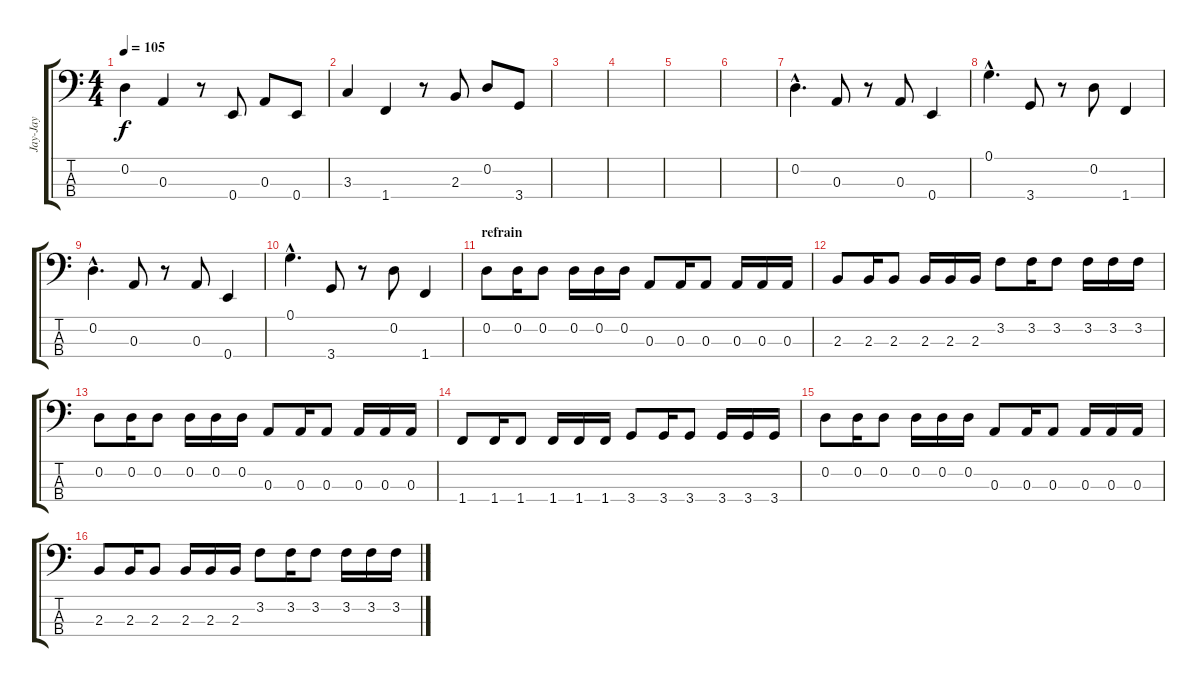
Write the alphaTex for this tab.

\track ("Jay-Jay" "Jay-Jay") {instrument fretlessbass}
\staff {score tabs}
\tuning (G2 D2 A1 E1) {hide}
\ts (4 4)
\tempo 105
\clef f4
\ks c
0.2.4{dy f} 0.3.4 r.8 0.4.8 0.3.8 0.4.8 |
3.3.4 1.4.4 r.8 2.3.8 0.2.8 3.4.8 |
|
|
|
|
0.2{hac}.4{d} 0.3.8 r.8 0.3.8 0.4.4 |
0.1{hac}.4{d} 3.4.8 r.8 0.2.8 1.4.4 |
0.2{hac}.4{d} 0.3.8 r.8 0.3.8 0.4.4 |
0.1{hac}.4{d} 3.4.8 r.8 0.2.8 1.4.4 |
\section ("" "refrain")
0.2.8 0.2.16 0.2.8 0.2.16 0.2.16 0.2.16 0.3.8 0.3.16 0.3.8 0.3.16 0.3.16 0.3.16 |
2.3.8 2.3.16 2.3.8 2.3.16 2.3.16 2.3.16 3.2.8 3.2.16 3.2.8 3.2.16 3.2.16 3.2.16 |
0.2.8 0.2.16 0.2.8 0.2.16 0.2.16 0.2.16 0.3.8 0.3.16 0.3.8 0.3.16 0.3.16 0.3.16 |
1.4.8 1.4.16 1.4.8 1.4.16 1.4.16 1.4.16 3.4.8 3.4.16 3.4.8 3.4.16 3.4.16 3.4.16 |
0.2.8 0.2.16 0.2.8 0.2.16 0.2.16 0.2.16 0.3.8 0.3.16 0.3.8 0.3.16 0.3.16 0.3.16 |
2.3.8 2.3.16 2.3.8 2.3.16 2.3.16 2.3.16 3.2.8 3.2.16 3.2.8 3.2.16 3.2.16 3.2.16
